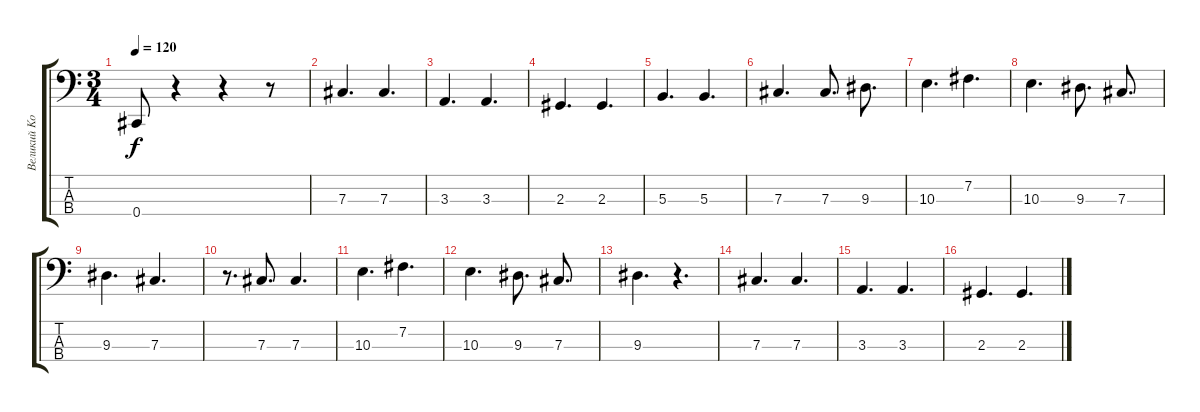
\track ("Великий Kostya" "Великий Ko") {instrument electricbassfinger}
\staff {score tabs}
\tuning (E2 B1 Gb1 Db1) {hide}
\ts (3 4)
\tempo 120
\clef f4
\ks c
0.4.8{dy f} r.4 r.4 r.8 |
7.3.4{d} 7.3.4{d} |
3.3.4{d} 3.3.4{d} |
2.3.4{d} 2.3.4{d} |
5.3.4{d} 5.3.4{d} |
7.3.4{d volume 15} 7.3.8{d} 9.3.8{d} |
10.3.4{d} 7.2.4{d} |
10.3.4{d} 9.3.8{d} 7.3.8{d} |
9.3.4{d} 7.3.4{d} |
r.8{d} 7.3.8{d} 7.3.4{d} |
10.3.4{d} 7.2.4{d} |
10.3.4{d} 9.3.8{d} 7.3.8{d} |
9.3.4{d} r.4{d} |
7.3.4{d} 7.3.4{d} |
3.3.4{d} 3.3.4{d} |
2.3.4{d} 2.3.4{d}
